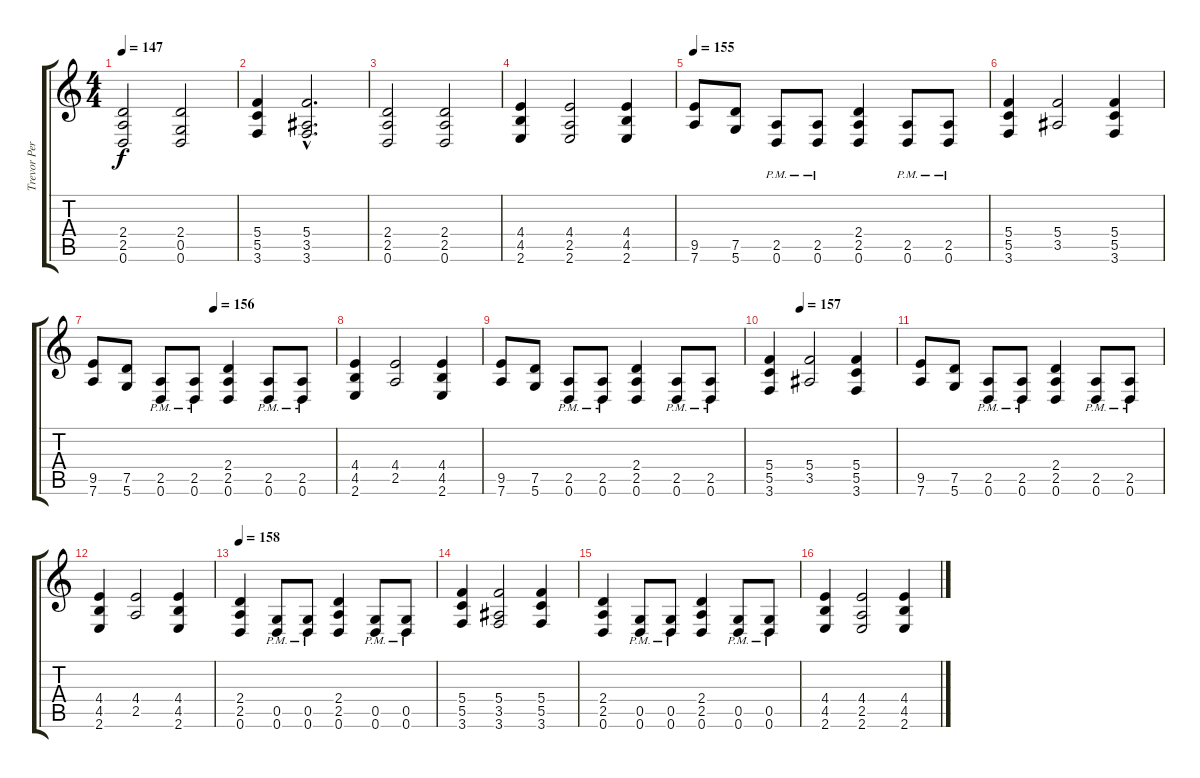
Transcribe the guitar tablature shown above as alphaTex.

\track ("Trevor Peres (Rhythm)" "Trevor Per") {instrument distortionguitar}
\staff {score tabs}
\tuning (D4 A3 F3 C3 G2 D2) {hide}
\ts (4 4)
\tempo 147
\clef g2
\ks c
(2.4 2.5 0.6).2{dy f volume 14} (2.4 0.5 0.6).2 |
(5.4 5.5 3.6).4 (5.4{hac} 3.5{hac} 3.6{hac}).2{d} |
(2.4 2.5 0.6).2 (2.4 2.5 0.6).2 |
(4.4 4.5 2.6).4 (4.4 2.5 2.6).2 (4.4 4.5 2.6).4 |
\tempo 155
(9.5 7.6).8{volume 16} (7.5 5.6).8 (2.5{pm} 0.6).8 (2.5{pm} 0.6).8 (2.4 2.5 0.6).4 (2.5{pm} 0.6).8 (2.5{pm} 0.6).8 |
(5.4 5.5 3.6).4 (5.4 3.5).2 (5.4 5.5 3.6).4 |
\tempo (156 0.5)
(9.5 7.6).8 (7.5 5.6).8 (2.5{pm} 0.6).8 (2.5{pm} 0.6).8 (2.4 2.5 0.6).4 (2.5{pm} 0.6).8 (2.5{pm} 0.6).8 |
(4.4 4.5 2.6).4 (4.4 2.5).2 (4.4 4.5 2.6).4 |
(9.5 7.6).8 (7.5 5.6).8 (2.5{pm} 0.6).8 (2.5{pm} 0.6).8 (2.4 2.5 0.6).4 (2.5{pm} 0.6).8 (2.5{pm} 0.6).8 |
\tempo (157 0.25)
(5.4 5.5 3.6).4 (5.4 3.5).2 (5.4 5.5 3.6).4 |
(9.5 7.6).8 (7.5 5.6).8 (2.5{pm} 0.6).8 (2.5{pm} 0.6).8 (2.4 2.5 0.6).4 (2.5{pm} 0.6).8 (2.5{pm} 0.6).8 |
(4.4 4.5 2.6).4 (4.4 2.5).2 (4.4 4.5 2.6).4 |
\tempo 158
(2.4 2.5 0.6).4 (0.5{pm} 0.6).8 (0.5{pm} 0.6).8 (2.4 2.5 0.6).4 (0.5{pm} 0.6).8 (0.5{pm} 0.6).8 |
(5.4 5.5 3.6).4 (5.4 3.5 3.6).2 (5.4 5.5 3.6).4 |
(2.4 2.5 0.6).4 (0.5{pm} 0.6).8 (0.5{pm} 0.6).8 (2.4 2.5 0.6).4 (0.5{pm} 0.6).8 (0.5{pm} 0.6).8 |
(4.4 4.5 2.6).4 (4.4 2.5 2.6).2 (4.4 4.5 2.6).4
